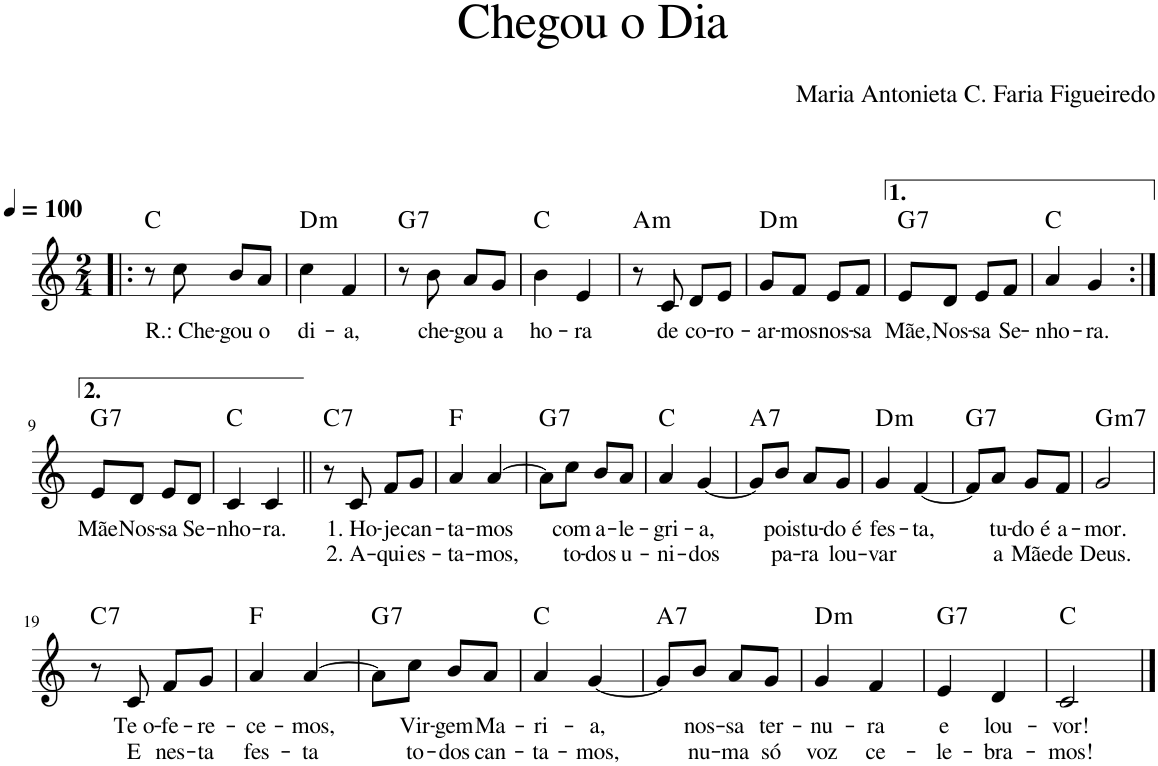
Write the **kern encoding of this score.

**kern	**text	**text	**harte
*part1	*part1	*part1	*part1
*staff1	*staff1	*staff1	*
*I"Voz	*	*	*
*I'Vo.	*	*	*
*clefG2	*	*	*
*k[]	*	*	*
*M2/4	*	*	*
*MM100	*	*	*
=1!|:	=1!|:	=1!|:	=1!|:
8r	.	.	C:maj
!	!LO:LY:b	!	!
8cc\	R.: Che-	.	.
!	!LO:LY:b	!	!
8b/L	-gou	.	.
!	!LO:LY:b	!	!
8a/J	o	.	.
=2	=2	=2	=2
!	!LO:LY:b	!	!LO:H:kt=m
4cc\	di-	.	D:min
!	!LO:LY:b	!	!
4f/	-a,	.	.
=3	=3	=3	=3
!	!	!	!LO:H:kt=7
8r	.	.	G:7
!	!LO:LY:b	!	!
8b\	che-	.	.
!	!LO:LY:b	!	!
8a/L	-gou	.	.
!	!LO:LY:b	!	!
8g/J	a	.	.
=4	=4	=4	=4
!	!LO:LY:b	!	!
4b\	ho-	.	C:maj
!	!LO:LY:b	!	!
4e/	-ra	.	.
=5	=5	=5	=5
!	!	!	!LO:H:kt=m
8r	.	.	A:min
!	!LO:LY:b	!	!
8c/	de	.	.
!	!LO:LY:b	!	!
8d/L	co-	.	.
!	!LO:LY:b	!	!
8e/J	-ro-	.	.
=6	=6	=6	=6
!	!LO:LY:b	!	!LO:H:kt=m
8g/L	-ar-	.	D:min
!	!LO:LY:b	!	!
8f/J	-mos	.	.
!	!LO:LY:b	!	!
8e/L	nos-	.	.
!	!LO:LY:b	!	!
8f/J	-sa	.	.
=7	=7	=7	=7
!	!LO:LY:b	!	!LO:H:kt=7
8e/L	Mãe,	.	G:7
!	!LO:LY:b	!	!
8d/J	Nos-	.	.
!	!LO:LY:b	!	!
8e/L	-sa	.	.
!	!LO:LY:b	!	!
8f/J	Se-	.	.
=8	=8	=8	=8
!	!LO:LY:b	!	!
4a/	-nho-	.	C:maj
!	!LO:LY:b	!	!
4g/	-ra.	.	.
!!LO:LB:g=z
=9:|!	=9:|!	=9:|!	=9:|!
!	!LO:LY:b	!	!LO:H:kt=7
8e/L	Mãe	.	G:7
!	!LO:LY:b	!	!
8d/J	Nos-	.	.
!	!LO:LY:b	!	!
8e/L	-sa	.	.
!	!LO:LY:b	!	!
8d/J	Se-	.	.
=10	=10	=10	=10
!	!LO:LY:b	!	!
4c/	-nho-	.	C:maj
!	!LO:LY:b	!	!
4c/	-ra.	.	.
=11||	=11||	=11||	=11||
!	!	!	!LO:H:kt=7
8r	.	.	C:7
!	!LO:LY:b	!LO:LY:b	!
8c/	1. Ho-	2. A-	.
!	!LO:LY:b	!LO:LY:b	!
8f/L	-je	-qui	.
!	!LO:LY:b	!LO:LY:b	!
8g/J	can-	es-	.
=12	=12	=12	=12
!	!LO:LY:b	!LO:LY:b	!
4a/	-ta-	-ta-	F:maj
!	!LO:LY:b	!LO:LY:b	!
[4a/	-mos	-mos,	.
=13	=13	=13	=13
!	!	!	!LO:H:kt=7
8a\L]	.	.	G:7
!	!LO:LY:b	!LO:LY:b	!
8cc\J	com	to-	.
!	!LO:LY:b	!LO:LY:b	!
8b/L	a-	-dos	.
!	!LO:LY:b	!LO:LY:b	!
8a/J	-le-	u-	.
=14	=14	=14	=14
!	!LO:LY:b	!LO:LY:b	!
4a/	-gri-	-ni-	C:maj
!	!LO:LY:b	!LO:LY:b	!
[4g/	-a,	-dos	.
=15	=15	=15	=15
!	!	!	!LO:H:kt=7
8g/L]	.	.	A:7
!	!LO:LY:b	!LO:LY:b	!
8b/J	pois	pa-	.
!	!LO:LY:b	!LO:LY:b	!
8a/L	tu-	-ra	.
!	!LO:LY:b	!LO:LY:b	!
8g/J	-do é	lou-	.
=16	=16	=16	=16
!	!LO:LY:b	!LO:LY:b	!LO:H:kt=m
4g/	fes-	-var	D:min
!	!LO:LY:b	!	!
[4f/	-ta,	.	.
=17	=17	=17	=17
!	!	!	!LO:H:kt=7
8f/L]	.	.	G:7
!	!LO:LY:b	!LO:LY:b	!
8a/J	tu-	a	.
!	!LO:LY:b	!LO:LY:b	!
8g/L	-do é	Mãe	.
!	!LO:LY:b	!LO:LY:b	!
8f/J	a-	de	.
=18	=18	=18	=18
!	!LO:LY:b	!LO:LY:b	!LO:H:kt=m7
2g/	-mor.	Deus.	G:min7
!!LO:LB:g=z
=19	=19	=19	=19
!	!	!	!LO:H:kt=7
8r	.	.	C:7
!	!LO:LY:b	!LO:LY:b	!
8c/	Te o-	E	.
!	!LO:LY:b	!LO:LY:b	!
8f/L	-fe-	nes-	.
!	!LO:LY:b	!LO:LY:b	!
8g/J	-re-	-ta	.
=20	=20	=20	=20
!	!LO:LY:b	!LO:LY:b	!
4a/	-ce-	fes-	F:maj
!	!LO:LY:b	!LO:LY:b	!
[4a/	-mos,	-ta	.
=21	=21	=21	=21
!	!	!	!LO:H:kt=7
8a\L]	.	.	G:7
!	!LO:LY:b	!LO:LY:b	!
8cc\J	Vir-	to-	.
!	!LO:LY:b	!LO:LY:b	!
8b/L	-gem	-dos	.
!	!LO:LY:b	!LO:LY:b	!
8a/J	Ma-	can-	.
=22	=22	=22	=22
!	!LO:LY:b	!LO:LY:b	!
4a/	-ri-	-ta-	C:maj
!	!LO:LY:b	!LO:LY:b	!
[4g/	-a,	-mos,	.
=23	=23	=23	=23
!	!	!	!LO:H:kt=7
8g/L]	.	.	A:7
!	!LO:LY:b	!LO:LY:b	!
8b/J	nos-	nu-	.
!	!LO:LY:b	!LO:LY:b	!
8a/L	-sa	-ma	.
!	!LO:LY:b	!LO:LY:b	!
8g/J	ter-	só	.
=24	=24	=24	=24
!	!LO:LY:b	!LO:LY:b	!LO:H:kt=m
4g/	-nu-	voz	D:min
!	!LO:LY:b	!LO:LY:b	!
4f/	-ra	ce-	.
=25	=25	=25	=25
!	!LO:LY:b	!LO:LY:b	!LO:H:kt=7
4e/	e	-le-	G:7
!	!LO:LY:b	!LO:LY:b	!
4d/	lou-	-bra-	.
=26	=26	=26	=26
!	!LO:LY:b	!LO:LY:b	!
2c/	-vor!	-mos!	C:maj
==	==	==	==
*-	*-	*-	*-
